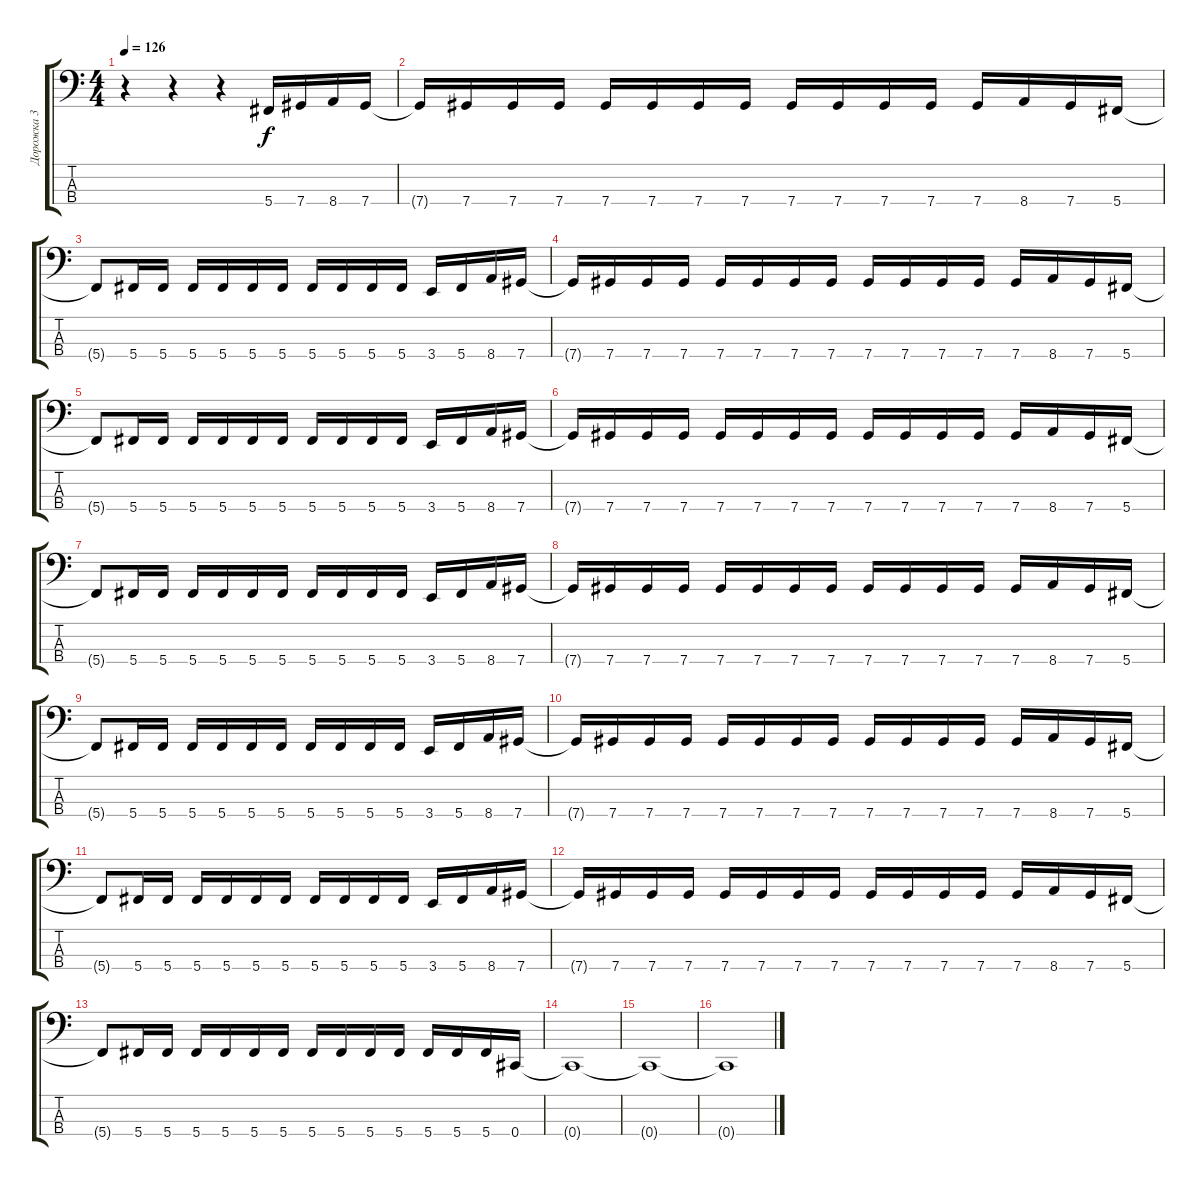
\track ("Дорожка 3" "Дорожка 3") {instrument electricbasspick}
\staff {score tabs}
\tuning (Gb2 Db2 Ab1 Db1) {hide}
\ts (4 4)
\tempo 126
\clef f4
\ks c
r.4{dy f instrument electricbasspick} r.4 r.4 5.4.16 7.4.16 8.4.16 7.4.16 |
7.4{t}.16 7.4.16 7.4.16 7.4.16 7.4.16 7.4.16 7.4.16 7.4.16 7.4.16 7.4.16 7.4.16 7.4.16 7.4.16 8.4.16 7.4.16 5.4.16 |
5.4{t}.8 5.4.16 5.4.16 5.4.16 5.4.16 5.4.16 5.4.16 5.4.16 5.4.16 5.4.16 5.4.16 3.4.16 5.4.16 8.4.16 7.4.16 |
7.4{t}.16 7.4.16 7.4.16 7.4.16 7.4.16 7.4.16 7.4.16 7.4.16 7.4.16 7.4.16 7.4.16 7.4.16 7.4.16 8.4.16 7.4.16 5.4.16 |
5.4{t}.8 5.4.16 5.4.16 5.4.16 5.4.16 5.4.16 5.4.16 5.4.16 5.4.16 5.4.16 5.4.16 3.4.16 5.4.16 8.4.16 7.4.16 |
7.4{t}.16 7.4.16 7.4.16 7.4.16 7.4.16 7.4.16 7.4.16 7.4.16 7.4.16 7.4.16 7.4.16 7.4.16 7.4.16 8.4.16 7.4.16 5.4.16 |
5.4{t}.8 5.4.16 5.4.16 5.4.16 5.4.16 5.4.16 5.4.16 5.4.16 5.4.16 5.4.16 5.4.16 3.4.16 5.4.16 8.4.16 7.4.16 |
7.4{t}.16 7.4.16 7.4.16 7.4.16 7.4.16 7.4.16 7.4.16 7.4.16 7.4.16 7.4.16 7.4.16 7.4.16 7.4.16 8.4.16 7.4.16 5.4.16 |
5.4{t}.8 5.4.16 5.4.16 5.4.16 5.4.16 5.4.16 5.4.16 5.4.16 5.4.16 5.4.16 5.4.16 3.4.16 5.4.16 8.4.16 7.4.16 |
7.4{t}.16 7.4.16 7.4.16 7.4.16 7.4.16 7.4.16 7.4.16 7.4.16 7.4.16 7.4.16 7.4.16 7.4.16 7.4.16 8.4.16 7.4.16 5.4.16 |
5.4{t}.8 5.4.16 5.4.16 5.4.16 5.4.16 5.4.16 5.4.16 5.4.16 5.4.16 5.4.16 5.4.16 3.4.16 5.4.16 8.4.16 7.4.16 |
7.4{t}.16 7.4.16 7.4.16 7.4.16 7.4.16 7.4.16 7.4.16 7.4.16 7.4.16 7.4.16 7.4.16 7.4.16 7.4.16 8.4.16 7.4.16 5.4.16 |
5.4{t}.8 5.4.16 5.4.16 5.4.16 5.4.16 5.4.16 5.4.16 5.4.16 5.4.16 5.4.16 5.4.16 5.4.16 5.4.16 5.4.16 0.4.16 |
0.4{t}.1 |
0.4{t}.1 |
0.4{t}.1
